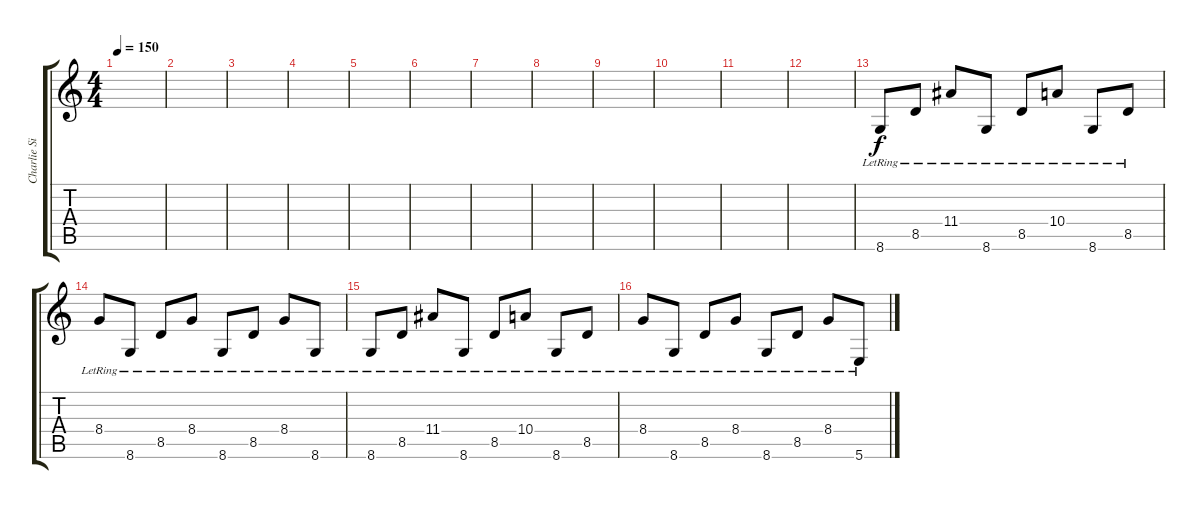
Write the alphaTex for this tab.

\track ("Charlie Simpson Clean" "Charlie Si") {instrument electricguitarjazz}
\staff {score tabs}
\tuning (Db4 Ab3 E3 B2 Gb2 B1) {hide}
\ts (4 4)
\tempo 150
\clef g2
\ks c
|
|
|
|
|
|
|
|
|
|
|
|
8.6{lr}.8 8.5{lr}.8 11.4{lr}.8 8.6{lr}.8 8.5{lr}.8 10.4{lr}.8 8.6{lr}.8 8.5{lr}.8 |
8.4{lr}.8 8.6{lr}.8 8.5{lr}.8 8.4{lr}.8 8.6{lr}.8 8.5{lr}.8 8.4{lr}.8 8.6{lr}.8 |
8.6{lr}.8 8.5{lr}.8 11.4{lr}.8 8.6{lr}.8 8.5{lr}.8 10.4{lr}.8 8.6{lr}.8 8.5{lr}.8 |
8.4{lr}.8 8.6{lr}.8 8.5{lr}.8 8.4{lr}.8 8.6{lr}.8 8.5{lr}.8 8.4{lr}.8 5.6{lr}.8
